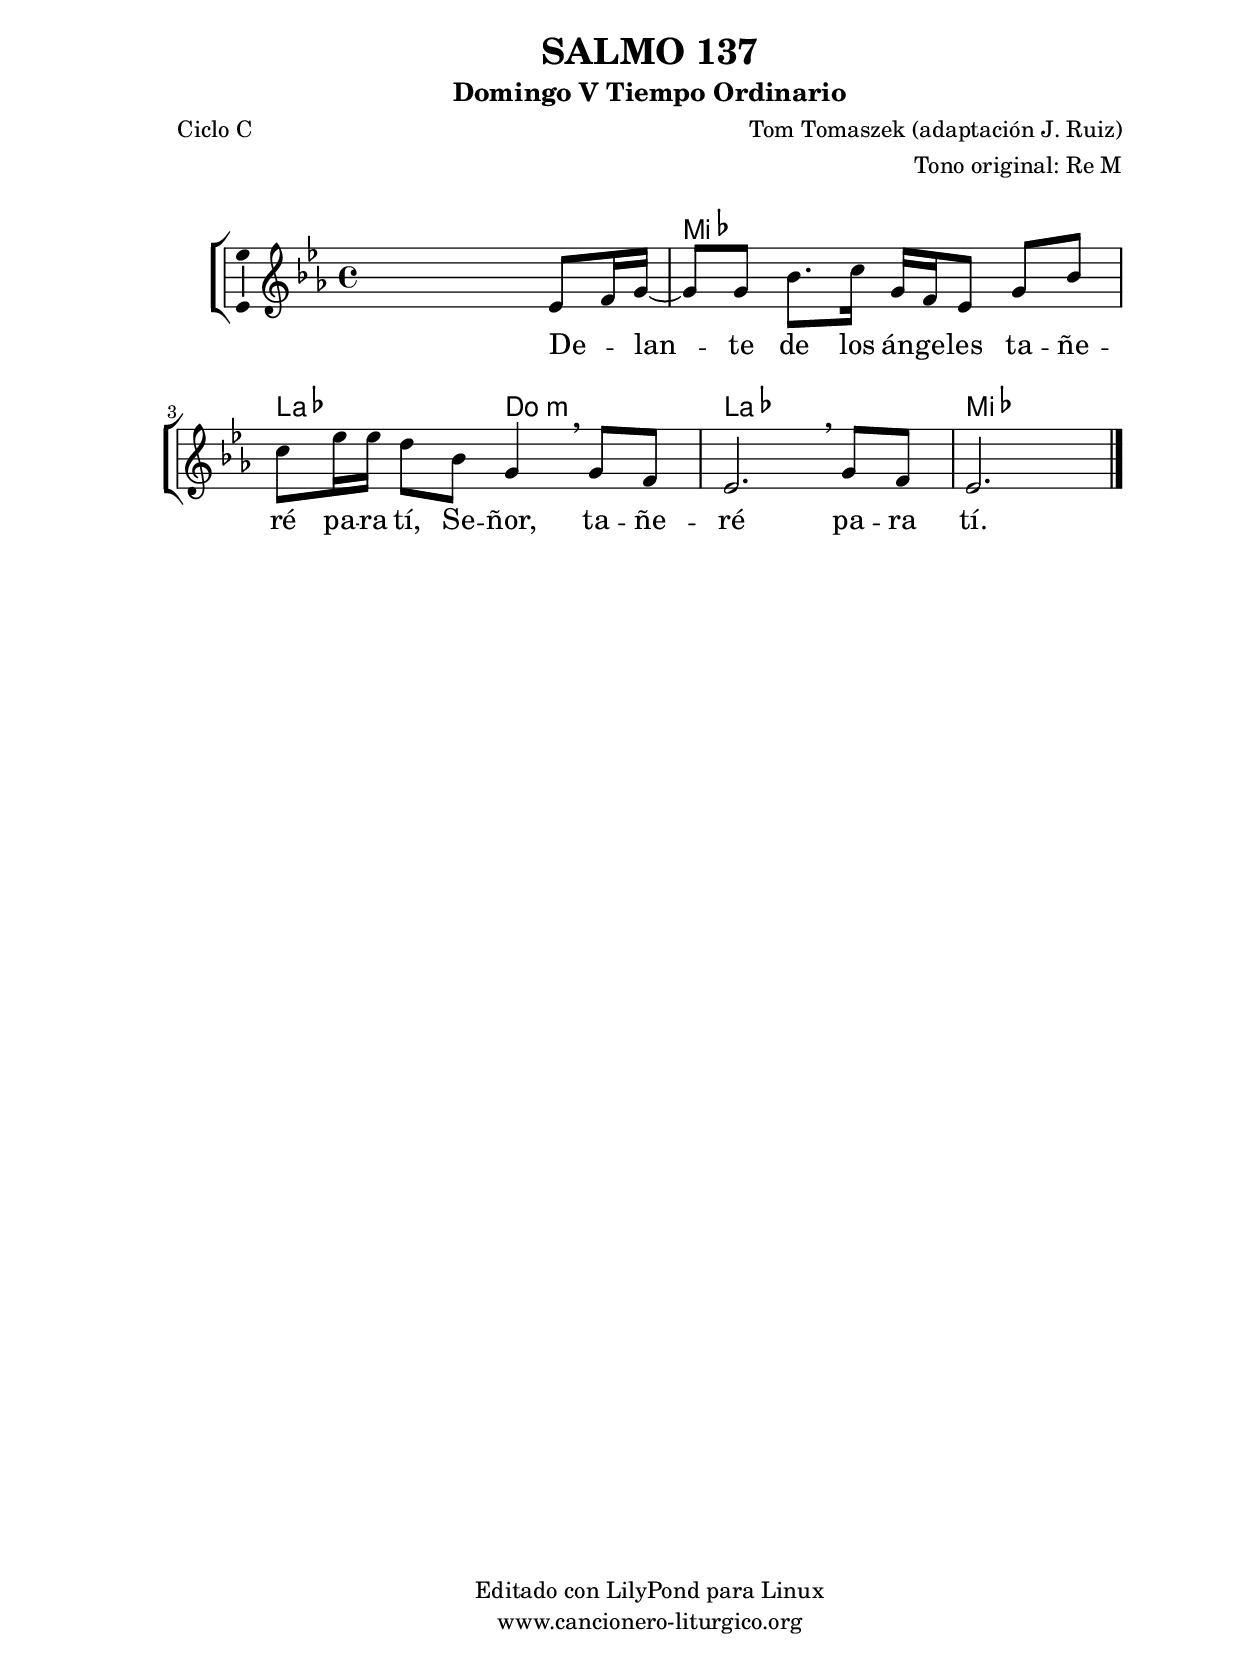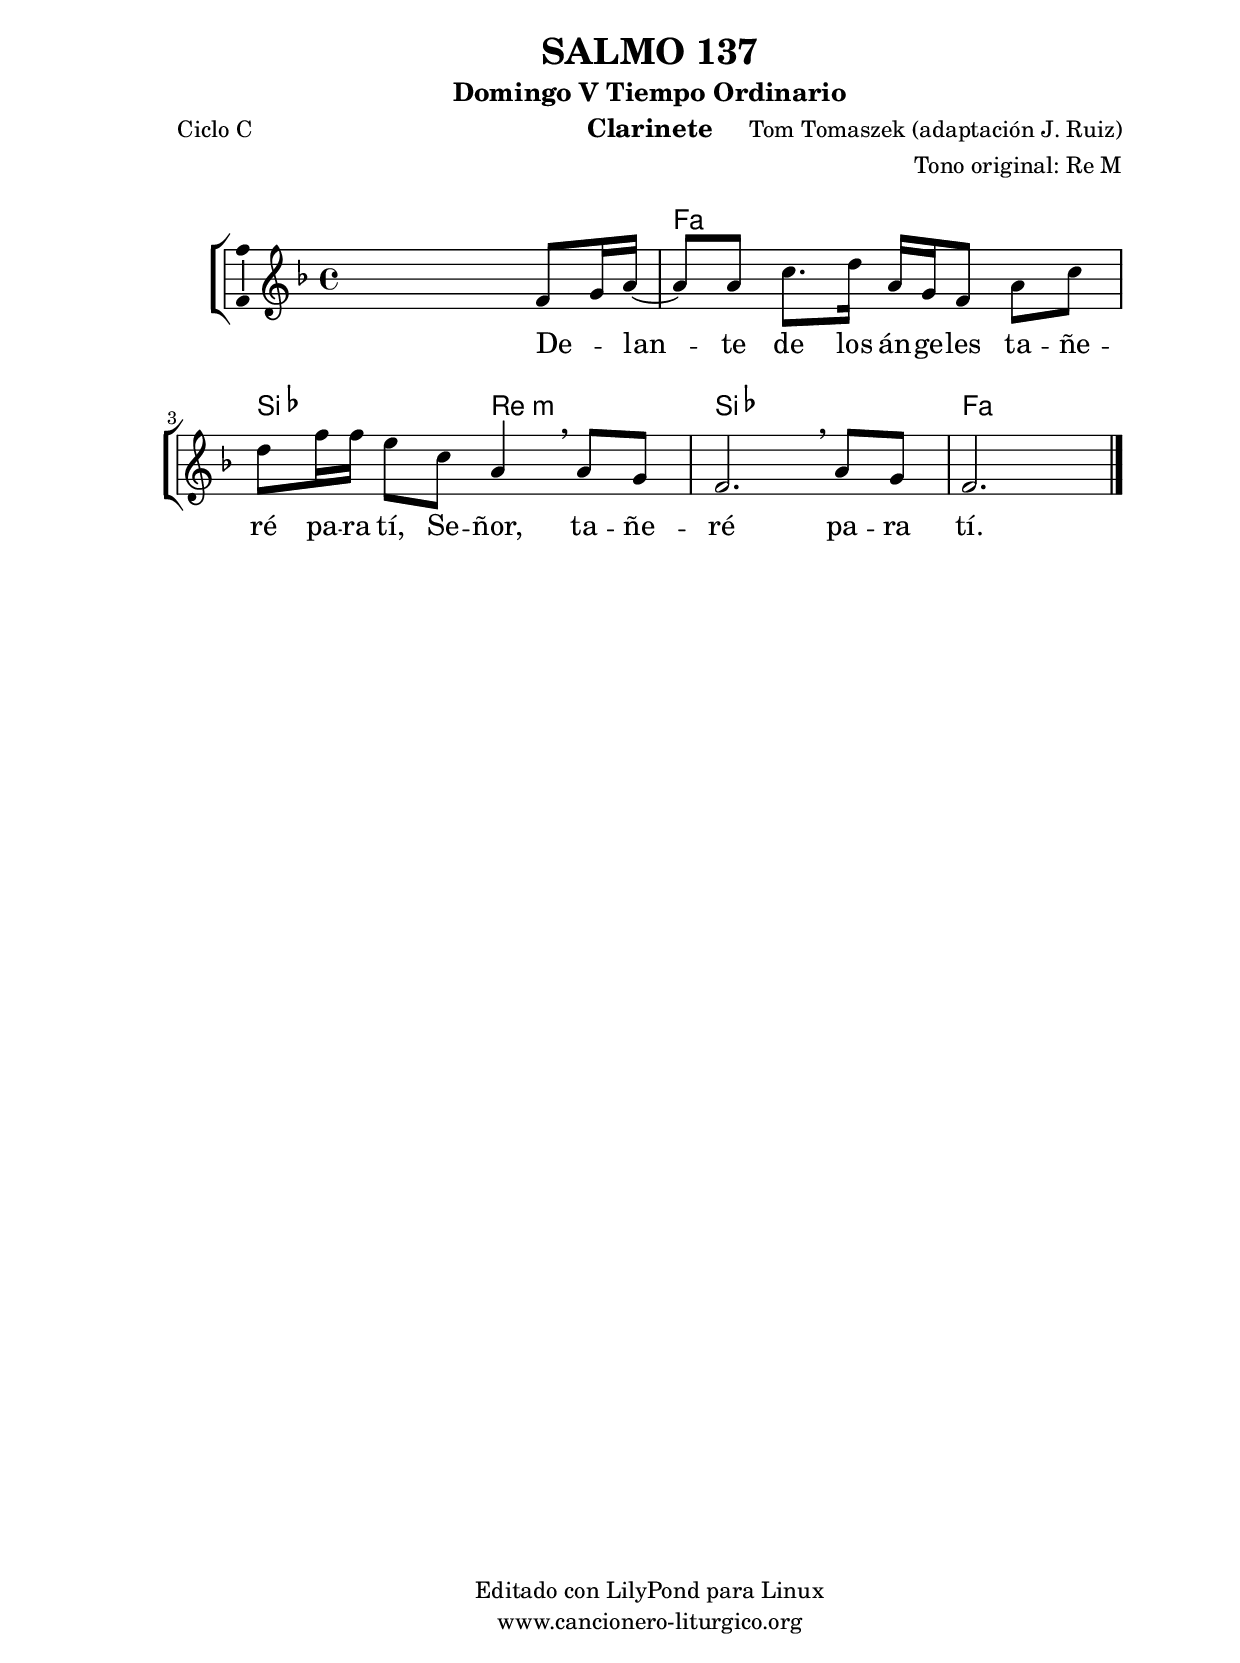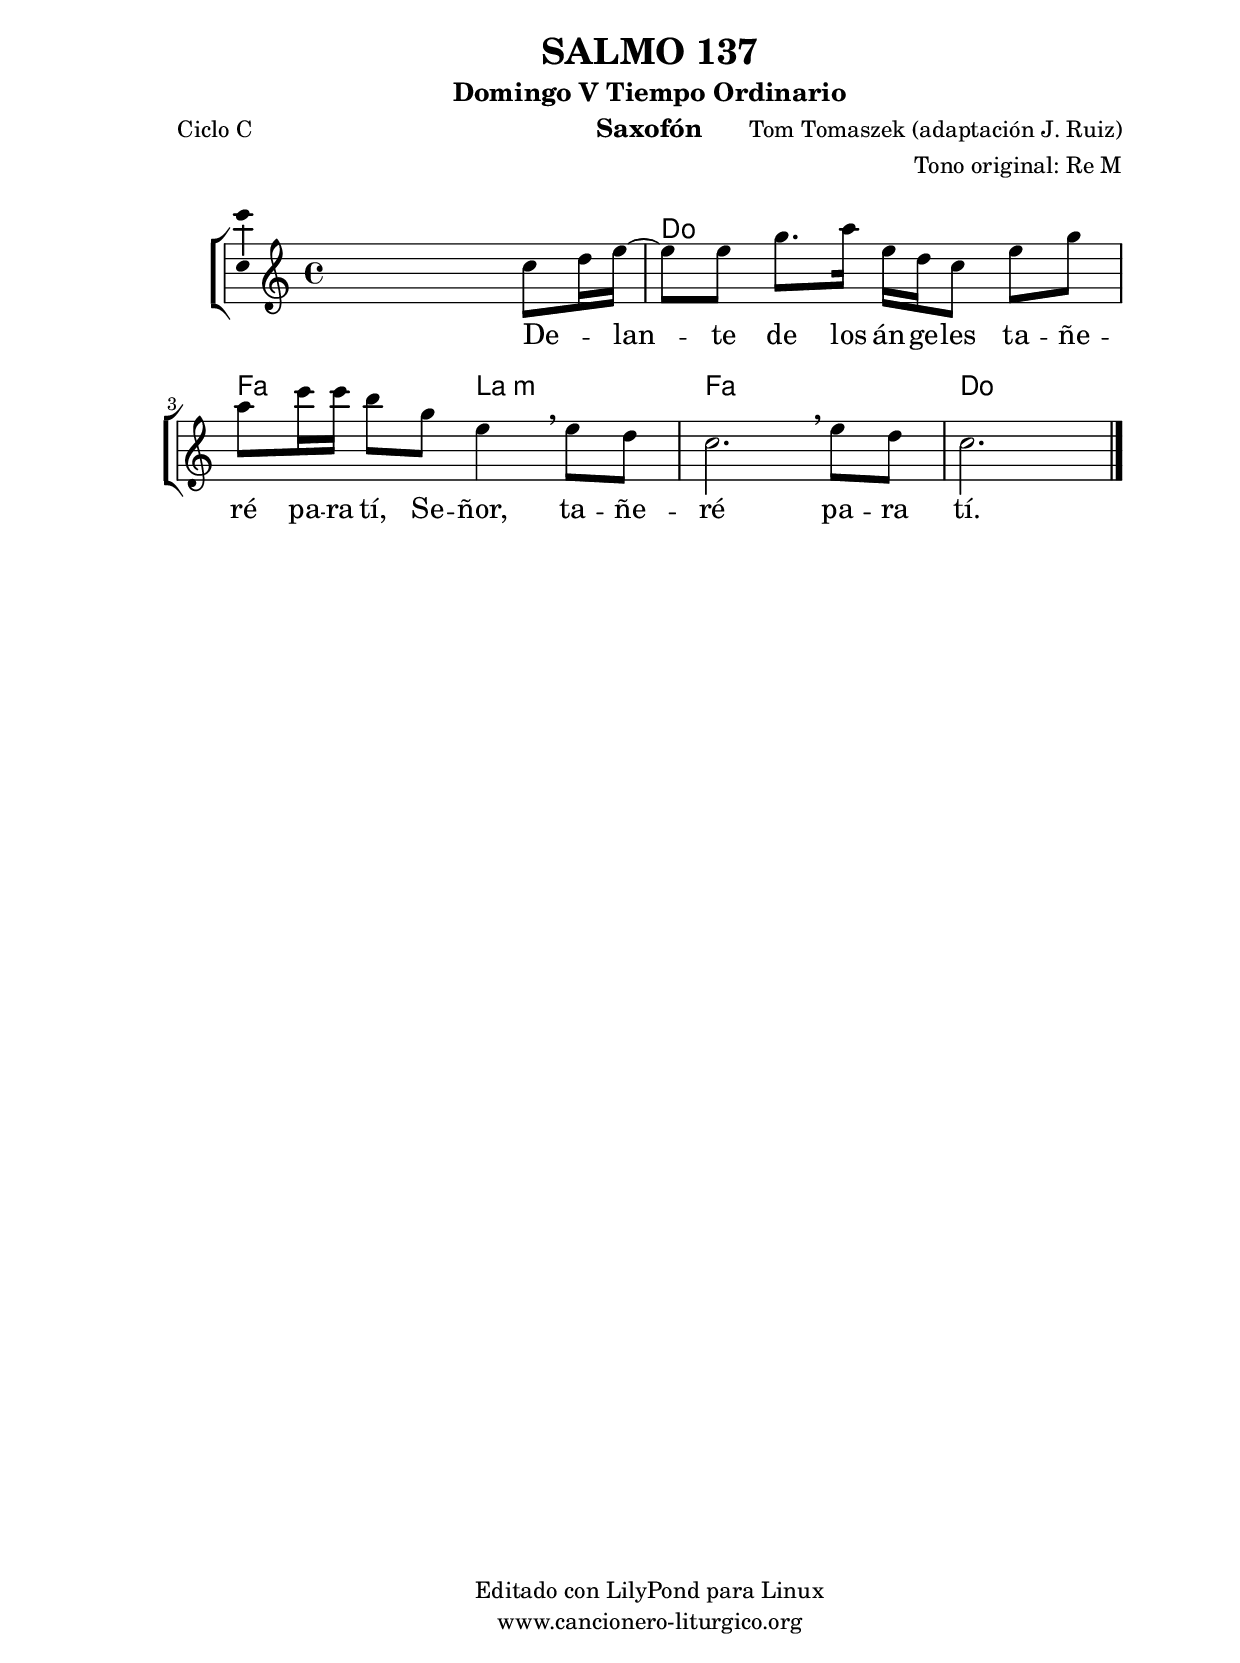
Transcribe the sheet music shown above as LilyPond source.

%
%para convertir .midi en .wav:
%timidity filename.midi -Ow -o finename.wav
%
%
%Para convertir de .wav a .mp3:
%lame -h -m j filename.wav
%
%
%para escuchar el midi:
%timidity nombrefichero.midi
%


%versión de lilypond para la que se ha escrito esta partitura:
\version "2.16.0"

	%Tamaño papel
	#(set-default-paper-size "a4")
	%Tamaño partitura
	#(set-global-staff-size 20)
	%No responde al pulsar sobre una nota
	#(ly:set-option 'point-and-click #f)

%parámetros del encabezamiento:
\header {
	title = "SALMO 137"
	subtitle = "Domingo V Tiempo Ordinario"
	composer = "Tom Tomaszek (adaptación J. Ruiz)"
	poet = "Ciclo C"
	meter = ""
	arranger = "Tono original: Re M"
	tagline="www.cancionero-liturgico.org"
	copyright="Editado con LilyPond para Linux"
	tiempo = "Ordinario"
	usos = "Salmo"
	letra = "In the sight of the angels, I will sing your praises, Lord. I will sing. I will sing. En presencia de los ángeles cantaré para ti, Señor, cantaré para ti. Delante de los ángeles tañeré para ti, Señor, tañeré para ti."
	}

%parámetros asociados al papel:
\paper  {
	oddHeaderMarkup = \markup {\fill-line { \on-the-fly #not-first-page \fromproperty #'header:title \on-the-fly #not-first-page \fromproperty #'header:composer }}
	evenHeaderMarkup = \markup {\fill-line { \fromproperty #'header:composer \fromproperty #'header:title }}
	#(set-paper-size "a4")
	print-page-number = ##f
	first-page-number = 1
	print-first-page-number = ##f
%	head-separation = 3.0 \cm
	top-margin = 2.0 \cm
	bottom-margin = 0.5\cm
%%%	bottom-margin = -1.0\cm
	left-margin = 3.0 \cm
	line-width = 16.0 \cm 
	indent = 8\mm
	interscoreline = 2.\mm
	between-system-space = 15\mm
%	para que las partituras no llenen la hoja:
	ragged-bottom = ##t
%	idem para la última hoja:
	ragged-last-bottom = ##f
%	para que las partituras llenen el ancho del papel:
	ragged-last = ##f
	after-title-space = 2.5 \cm
%page-count=1
%system-count=1

	%Flexible Vertical Spacing
%	markup-markup-spacing =
%	#'((basic-distance . 15) (minimum-distance . 15) (padding . 3))
	markup-system-spacing =
	#'((basic-distance . 15) (minimum-distance . 15) (padding . 3))
	system-system-spacing =
	#'((basic-distance . 15) (minimum-distance . 15) (padding . 3))
	score-system-spacing =
	#'((basic-distance . 15) (minimum-distance . 15) (padding . 5))
%	top-system-spacing = % header
%	#'((basic-distance . 8) (minimum-distance . 0) (padding . 3))
%	top-markup-spacing =
%	#'((basic-distance . 20) (minimum-distance . 20) (padding . 3))
	last-bottom-spacing = % footer
	#'((basic-distance . 5) (minimum-distance . 5) (padding . 3))
%	score-markup-spacing =
%	#'((basic-distance . 16) (minimum-distance . 13) (padding . 3))

	}


%parámetros que afectan a toda la partitura:
global =  {
	%clave de sol (G):
	\clef G
	%armadura:
	\transpose d ees
	\key d \major
	\tempo 4=69
	\set Score.tempoHideNote = ##t
	}


acordes = {
	\italianChords
	\chordmode {
	\transpose d ees
{
s1
d1 g2 b:m g1 d

	}
	}
}


melodia = 
	\transpose d ees
{
	\relative c'{
\time 4/4
s2 s4 d8 e16 fis~
%fis4 a8. b16 fis e d8 fis a
%b8 d cis a fis4 \breathe fis8 e
fis8 fis a8. b16 fis e d8 fis a
b8 d16 d cis8 a fis4 \breathe fis8 e
d2. \breathe fis8 e
d2. s4

	\bar "|."
	}
	}


texto = \lyricmode {
%In the sight of the an -- _ gels,
%I will sing your prai -- ses, Lord.
%I will sing. I will sing.

%En pre -- sen -- cia de los án -- ge -- les
%can -- ta -- ré pa -- ra tí, Se -- ñor,
%can -- ta -- ré pa -- ra tí.

De -- _ lan -- te de los án -- ge -- les
ta -- ñe -- ré pa -- ra tí, Se -- ñor,
ta -- ñe -- ré pa -- ra tí.
	}


acordesStaff = \context ChordNames = acordesStaff <<
	\set chordChanges = ##t
	\acordes
	>>


vozStaff = \context Voice = vozStaff
\with {\consists "Ambitus_engraver"}
<<
%	\set Staff.instrumentName = ""
%	\set Staff.shortInstrumentName = ""
%	\set Staff.midiInstrument = #"clarinet"
%	\set Staff.midiInstrument = #"cello"
%	\set Staff.midiInstrument = #"flute"
	\set Staff.midiInstrument = #"electric guitar (jazz)"
%	\set Staff.midiInstrument = #"english horn"
%	\set Staff.midiInstrument = #"violin"
%	\set Staff.midiInstrument = #"glockenspiel"
	\set Staff.midiMinimumVolume = #0.7
	\set Staff.midiMaximumVolume = #0.9
	\global
	\melodia
	>>


textoStaff = \context Lyrics = textoStaff <<
	\lyricsto vozStaff \texto
	>>

\book {
	\score {
		\context ChoirStaff {
			\override StaffGroup.SystemStartBracket #'collapse-height = #1
			\override Score.SystemStartBar #'collapse-height = #1
			<<
			\acordesStaff
			\vozStaff
			\textoStaff
			>>
			}
		\layout {
	    		\context {
				\Lyrics
				\override LyricText #'font-size = #2
				}
	   		 \context {
				\Score
				%fontSize = #3
				\override StaffSymbol #'staff-space = #(magstep +3)
				%\override Beam #'thickness = #0.55
				%\override SpacingSpanner #'spacing-increment = #1.0
				%\override Slur #'height-limit = #1.5
				}
			}
		}
	\score {
		\unfoldRepeats
		\context ChoirStaff {
			<<
			\acordesStaff
			\vozStaff
			>>
			}
		\midi {
	  		\context {
	  			\Score
				tempoWholesPerMinute = #(ly:make-moment 70 4)
				}
			}
		}
	}

%Partitura para clarinete
#(define output-suffix "C")
\book {
	\header{
		instrument = "Clarinete"
		}
	\score {
		\context ChoirStaff {
			\override StaffGroup.SystemStartBracket #'collapse-height = #1
			\override Score.SystemStartBar #'collapse-height = #1
\transpose c d
			<<
			\acordesStaff
			\vozStaff
			\textoStaff
			>>
			}
		\layout {
	    		\context {
				\Lyrics
				\override LyricText #'font-size = #2
				}
	   		 \context {
				\Score
				%fontSize = #3
				\override StaffSymbol #'staff-space = #(magstep +3)
				%\override Beam #'thickness = #0.55
				%\override SpacingSpanner #'spacing-increment = #1.0
				%\override Slur #'height-limit = #1.5
				}
			}
		}
	}

%Partitura para saxofón
#(define output-suffix "S")
\book {
	\header{
		instrument = "Saxofón"
		}
	\score {
		\context ChoirStaff {
			\override StaffGroup.SystemStartBracket #'collapse-height = #1
			\override Score.SystemStartBar #'collapse-height = #1
\transpose c a
			<<
			\acordesStaff
			\vozStaff
			\textoStaff
			>>
			}
		\layout {
	    		\context {
				\Lyrics
				\override LyricText #'font-size = #2
				}
	   		 \context {
				\Score
				%fontSize = #3
				\override StaffSymbol #'staff-space = #(magstep +3)
				%\override Beam #'thickness = #0.55
				%\override SpacingSpanner #'spacing-increment = #1.0
				%\override Slur #'height-limit = #1.5
				}
			}
		}
	}

